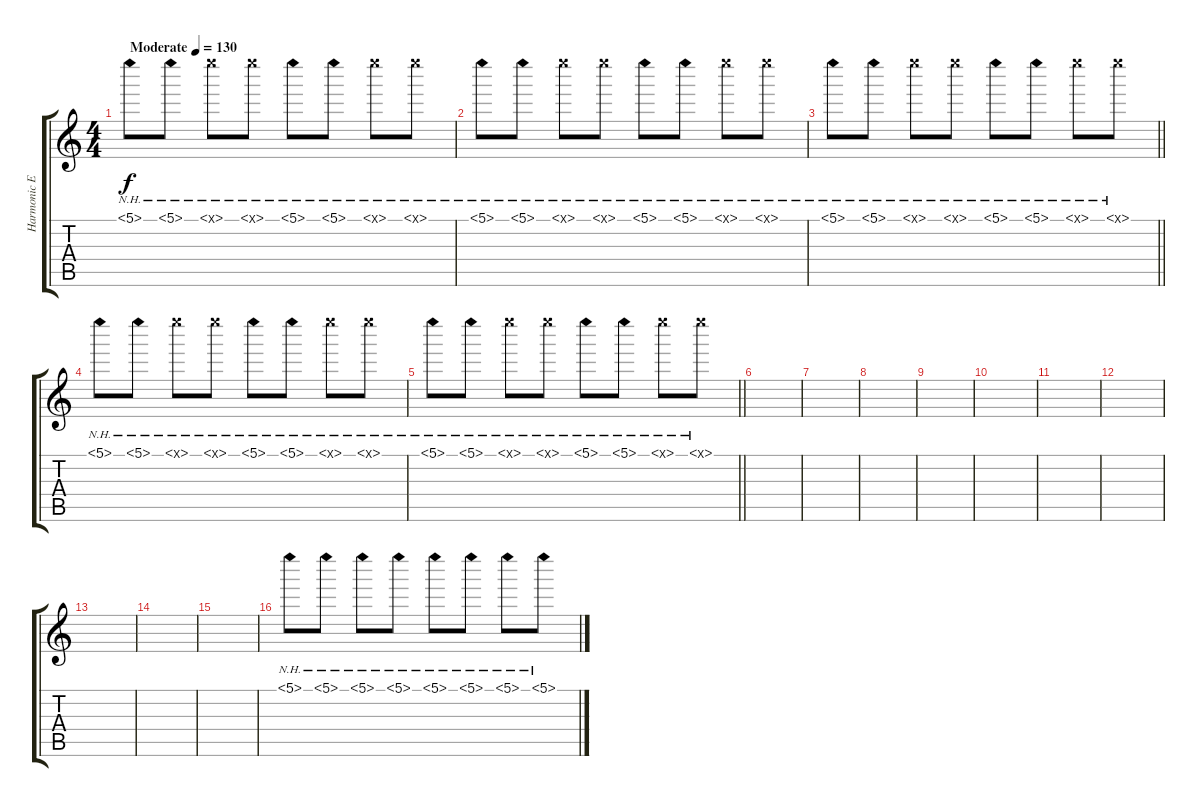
\track ("Harmonic Effects" "Harmonic E") {instrument distortionguitar}
\staff {score tabs}
\tuning (E4 B3 G3 D3 A2 E2) {hide}
\ts (4 4)
\tempo (130 "Moderate")
\clef g2
\ks c
5.1{nh}.8{dy f instrument distortionguitar} 5.1{nh}.8 5.1{nh x}.8 5.1{nh x}.8 5.1{nh}.8 5.1{nh}.8 5.1{nh x}.8 5.1{nh x}.8 |
5.1{nh}.8 5.1{nh}.8 5.1{nh x}.8 5.1{nh x}.8 5.1{nh}.8 5.1{nh}.8 5.1{nh x}.8 5.1{nh x}.8 |
\barLineRight lightlight
5.1{nh}.8 5.1{nh}.8 5.1{nh x}.8 5.1{nh x}.8 5.1{nh}.8 5.1{nh}.8 5.1{nh x}.8 5.1{nh x}.8 |
5.1{nh}.8 5.1{nh}.8 5.1{nh x}.8 5.1{nh x}.8 5.1{nh}.8 5.1{nh}.8 5.1{nh x}.8 5.1{nh x}.8 |
\barLineRight lightlight
5.1{nh}.8 5.1{nh}.8 5.1{nh x}.8 5.1{nh x}.8 5.1{nh}.8 5.1{nh}.8 5.1{nh x}.8 5.1{nh x}.8 |
|
|
|
|
|
|
|
|
|
|
5.1{nh}.8{volume 0} 5.1{nh}.8{volume 16} 5.1{nh}.8 5.1{nh}.8 5.1{nh}.8 5.1{nh}.8 5.1{nh}.8 5.1{nh}.8
